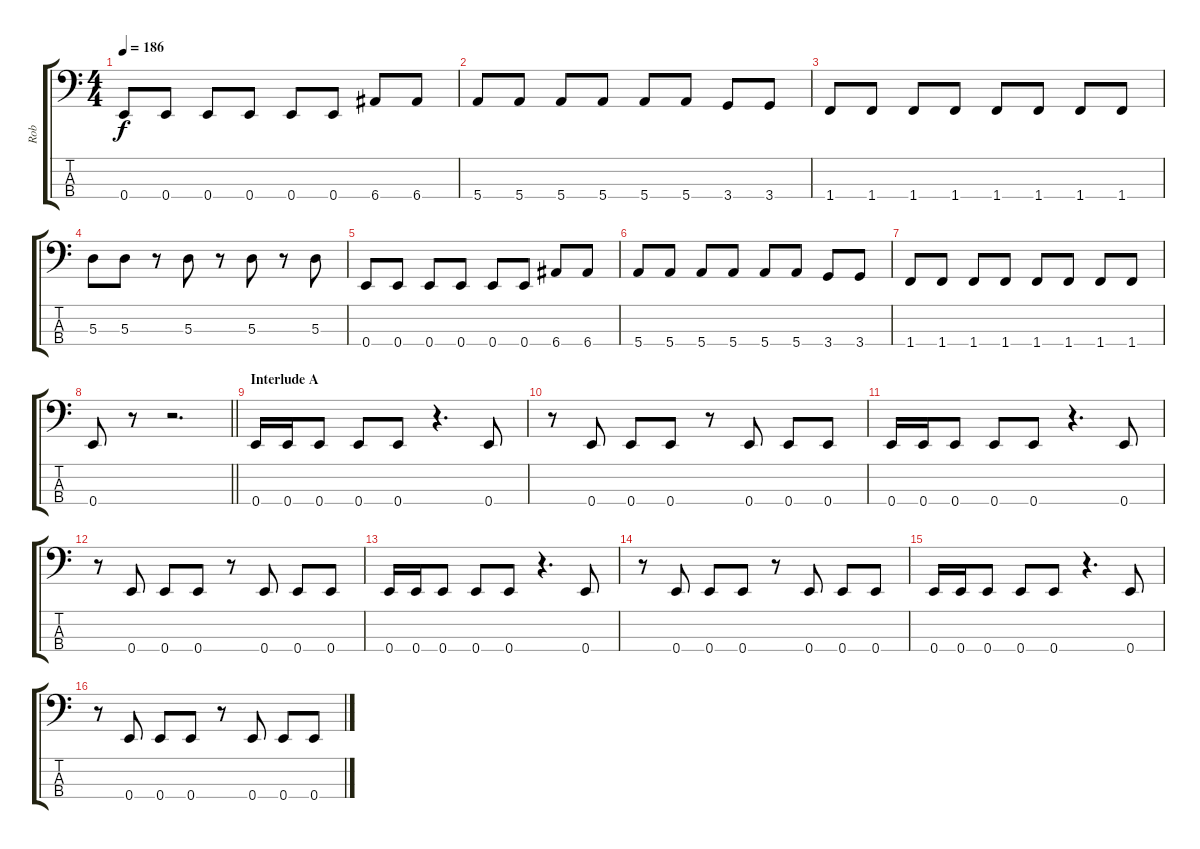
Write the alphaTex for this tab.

\track ("Rob" "Rob") {instrument electricbassfinger}
\staff {score tabs}
\tuning (G2 D2 A1 E1) {hide}
\ts (4 4)
\tempo 186
\clef f4
\ks c
0.4.8{dy f} 0.4.8 0.4.8 0.4.8 0.4.8 0.4.8 6.4.8 6.4.8 |
5.4.8 5.4.8 5.4.8 5.4.8 5.4.8 5.4.8 3.4.8 3.4.8 |
1.4.8 1.4.8 1.4.8 1.4.8 1.4.8 1.4.8 1.4.8 1.4.8 |
5.3.8 5.3.8 r.8 5.3.8 r.8 5.3.8 r.8 5.3.8 |
0.4.8 0.4.8 0.4.8 0.4.8 0.4.8 0.4.8 6.4.8 6.4.8 |
5.4.8 5.4.8 5.4.8 5.4.8 5.4.8 5.4.8 3.4.8 3.4.8 |
1.4.8 1.4.8 1.4.8 1.4.8 1.4.8 1.4.8 1.4.8 1.4.8 |
\barLineRight lightlight
0.4.8 r.8 r.2{d} |
\section ("" "Interlude A")
0.4.16 0.4.16 0.4.8 0.4.8 0.4.8 r.4{d} 0.4.8 |
r.8 0.4.8 0.4.8 0.4.8 r.8 0.4.8 0.4.8 0.4.8 |
0.4.16 0.4.16 0.4.8 0.4.8 0.4.8 r.4{d} 0.4.8 |
r.8 0.4.8 0.4.8 0.4.8 r.8 0.4.8 0.4.8 0.4.8 |
0.4.16 0.4.16 0.4.8 0.4.8 0.4.8 r.4{d} 0.4.8 |
r.8 0.4.8 0.4.8 0.4.8 r.8 0.4.8 0.4.8 0.4.8 |
0.4.16 0.4.16 0.4.8 0.4.8 0.4.8 r.4{d} 0.4.8 |
r.8 0.4.8 0.4.8 0.4.8 r.8 0.4.8 0.4.8 0.4.8
